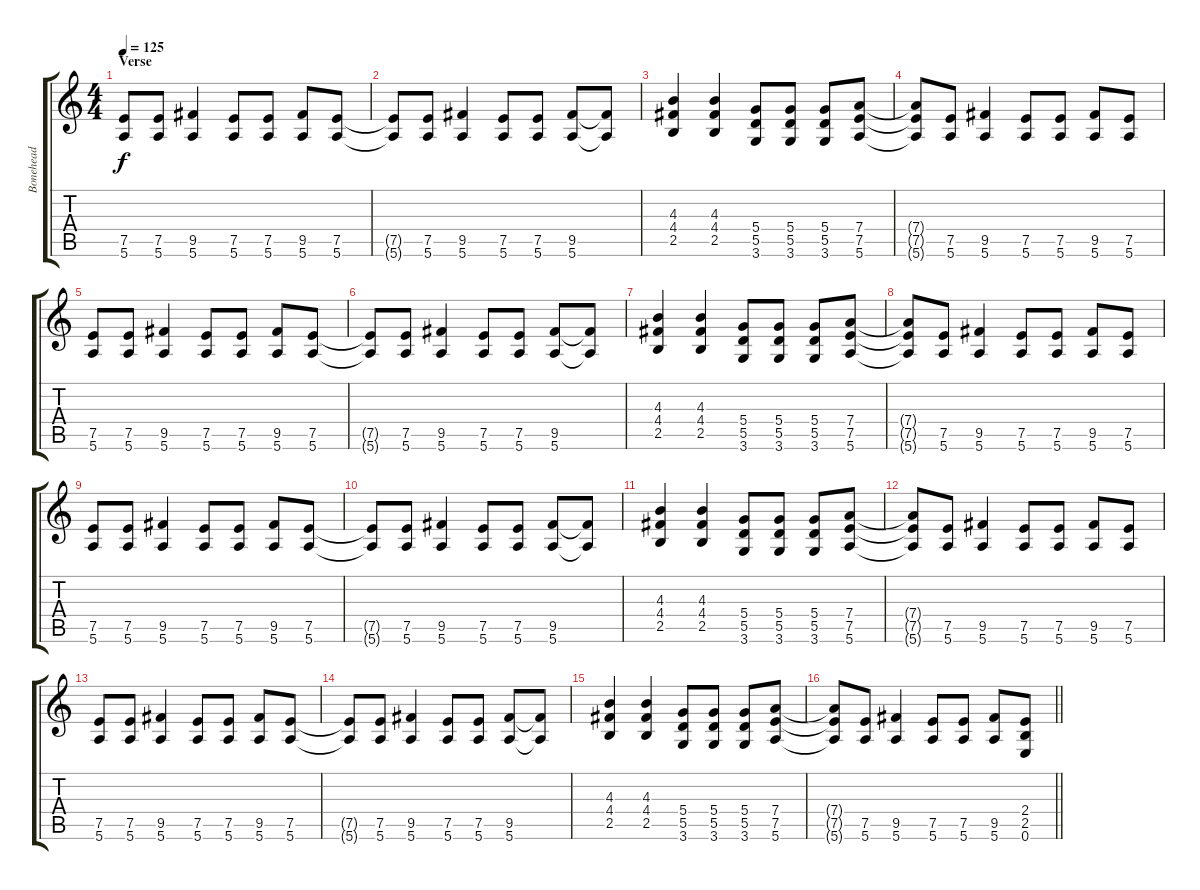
\track ("Bonehead" "Bonehead") {instrument overdrivenguitar}
\staff {score tabs}
\tuning (E4 B3 G3 D3 A2 E2) {hide}
\ts (4 4)
\section ("" "Verse")
\tempo 125
\clef g2
\ks c
(7.5 5.6).8{dy f} (7.5 5.6).8 (9.5 5.6).4 (7.5 5.6).8 (7.5 5.6).8 (9.5 5.6).8 (7.5 5.6).8 |
(7.5{t} 5.6{t}).8 (7.5 5.6).8 (9.5 5.6).4 (7.5 5.6).8 (7.5 5.6).8 (9.5 5.6).8 (9.5{t} 5.6{t}).8 |
(4.3 4.4 2.5).4 (4.3 4.4 2.5).4 (5.4 5.5 3.6).8 (5.4 5.5 3.6).8 (5.4 5.5 3.6).8 (7.4 7.5 5.6).8 |
(7.4{t} 7.5{t} 5.6{t}).8 (7.5 5.6).8 (9.5 5.6).4 (7.5 5.6).8 (7.5 5.6).8 (9.5 5.6).8 (7.5 5.6).8 |
(7.5 5.6).8 (7.5 5.6).8 (9.5 5.6).4 (7.5 5.6).8 (7.5 5.6).8 (9.5 5.6).8 (7.5 5.6).8 |
(7.5{t} 5.6{t}).8 (7.5 5.6).8 (9.5 5.6).4 (7.5 5.6).8 (7.5 5.6).8 (9.5 5.6).8 (9.5{t} 5.6{t}).8 |
(4.3 4.4 2.5).4 (4.3 4.4 2.5).4 (5.4 5.5 3.6).8 (5.4 5.5 3.6).8 (5.4 5.5 3.6).8 (7.4 7.5 5.6).8 |
(7.4{t} 7.5{t} 5.6{t}).8 (7.5 5.6).8 (9.5 5.6).4 (7.5 5.6).8 (7.5 5.6).8 (9.5 5.6).8 (7.5 5.6).8 |
(7.5 5.6).8 (7.5 5.6).8 (9.5 5.6).4 (7.5 5.6).8 (7.5 5.6).8 (9.5 5.6).8 (7.5 5.6).8 |
(7.5{t} 5.6{t}).8 (7.5 5.6).8 (9.5 5.6).4 (7.5 5.6).8 (7.5 5.6).8 (9.5 5.6).8 (9.5{t} 5.6{t}).8 |
(4.3 4.4 2.5).4 (4.3 4.4 2.5).4 (5.4 5.5 3.6).8 (5.4 5.5 3.6).8 (5.4 5.5 3.6).8 (7.4 7.5 5.6).8 |
(7.4{t} 7.5{t} 5.6{t}).8 (7.5 5.6).8 (9.5 5.6).4 (7.5 5.6).8 (7.5 5.6).8 (9.5 5.6).8 (7.5 5.6).8 |
(7.5 5.6).8 (7.5 5.6).8 (9.5 5.6).4 (7.5 5.6).8 (7.5 5.6).8 (9.5 5.6).8 (7.5 5.6).8 |
(7.5{t} 5.6{t}).8 (7.5 5.6).8 (9.5 5.6).4 (7.5 5.6).8 (7.5 5.6).8 (9.5 5.6).8 (9.5{t} 5.6{t}).8 |
(4.3 4.4 2.5).4 (4.3 4.4 2.5).4 (5.4 5.5 3.6).8 (5.4 5.5 3.6).8 (5.4 5.5 3.6).8 (7.4 7.5 5.6).8 |
\barLineRight lightlight
(7.4{t} 7.5{t} 5.6{t}).8 (7.5 5.6).8 (9.5 5.6).4 (7.5 5.6).8 (7.5 5.6).8 (9.5 5.6).8 (2.4 2.5 0.6).8
